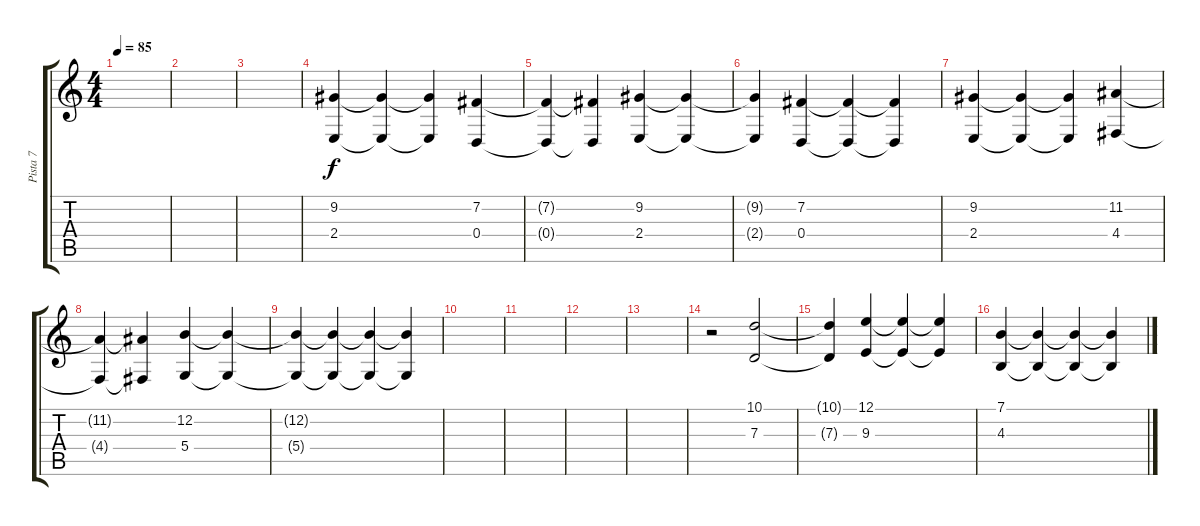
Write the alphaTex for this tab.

\track ("Pista 7" "Pista 7") {instrument synthstrings1}
\staff {score tabs}
\tuning (E4 B3 G3 D3 A2 E2) {hide}
\ts (4 4)
\tempo 85
\clef g2
\ks c
|
|
|
(9.2 2.4).4 (9.2{t} 2.4{t}).4 (9.2{t} 2.4{t}).4 (7.2 0.4).4 |
(7.2{t} 0.4{t}).4 (7.2{t} 0.4{t}).4 (9.2 2.4).4 (9.2{t} 2.4{t}).4 |
(9.2{t} 2.4{t}).4 (7.2 0.4).4 (7.2{t} 0.4{t}).4 (7.2{t} 0.4{t}).4 |
(9.2 2.4).4 (9.2{t} 2.4{t}).4 (9.2{t} 2.4{t}).4 (11.2 4.4).4 |
(11.2{t} 4.4{t}).4 (11.2{t} 4.4{t}).4 (12.2 5.4).4{volume 0} (12.2{t} 5.4{t}).4 |
(12.2{t} 5.4{t}).4 (12.2{t} 5.4{t}).4 (12.2{t} 5.4{t}).4 (12.2{t} 5.4{t}).4 |
|
|
|
|
r.2 (10.1 7.3).2{volume 10} |
(10.1{t} 7.3{t}).4 (12.1 9.3).4 (12.1{t} 9.3{t}).4 (12.1{t} 9.3{t}).4 |
(7.1 4.3).4 (7.1{t} 4.3{t}).4 (7.1{t} 4.3{t}).4 (7.1{t} 4.3{t}).4
